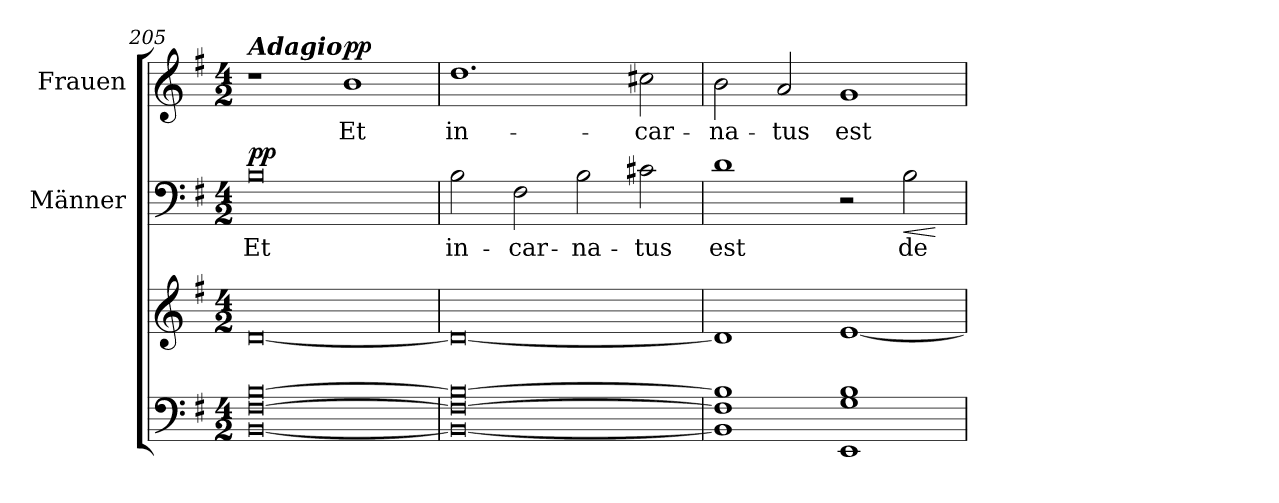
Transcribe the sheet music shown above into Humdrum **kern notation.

**kern	**kern	**kern	**text	**dynam	**kern	**text	**dynam
*part3	*part3	*part2	*part2	*part2	*part1	*part1	*part1
*staff4	*staff3	*staff2	*staff2	*staff2	*staff1	*staff1	*staff1
*	*	*I"Männer	*	*	*I"Frauen	*	*
!!LO:LB:g=z
*clefF4	*clefG2	*clefF4	*	*	*clefG2	*	*
*k[f#]	*k[f#]	*k[f#]	*	*	*k[f#]	*	*
*G:	*G:	*G:	*	*	*G:	*	*
*M4/2	*M4/2	*M4/2	*	*	*M4/2	*	*
=205	=205	=205	=205	=205	=205	=205	=205
*^	*	*	*	*	*	*	*
!	!	!	!	!	!	!LO:TX:a:Bi:t=Adagio	!	!
!	!	!	!	!LO:LY:b	!LO:DY:a	!	!	!
[>0F# [>0B	[<0BB	[0d	0B	Et	pp	1r	.	.
!	!	!	!	!	!	!	!LO:LY:b	!LO:DY:a
.	.	.	.	.	.	1b	Et	pp
=206	=206	=206	=206	=206	=206	=206	=206	=206
!	!	!	!	!LO:LY:b	!	!	!LO:LY:b	!
0F#_ 0B_	0BB_	0d_	2B\	in-	.	1.dd	in-	.
!	!	!	!	!LO:LY:b	!	!	!	!
.	.	.	2F#\	-car-	.	.	.	.
!	!	!	!	!LO:LY:b	!	!	!	!
.	.	.	2B\	-na-	.	.	.	.
!	!	!	!	!LO:LY:b	!	!	!LO:LY:b	!
.	.	.	2c#X\	-tus	.	2cc#X\	-car-	.
=207	=207	=207	=207	=207	=207	=207	=207	=207
!	!	!	!	!LO:LY:b	!	!	!LO:LY:b	!
1F#] 1B]	1BB]	1d]	1d	est	.	2b\	-na-	.
!	!	!	!	!	!	!	!LO:LY:b	!
.	.	.	.	.	.	2a/	-tus	.
!	!	!	!	!	!	!	!LO:LY:b	!
1G 1B	1EE	[1e	2r	.	.	1g	est	.
!	!	!	!	!LO:LY:b	!LO:HP:b	!	!	!
.	.	.	2B\	de	<	.	.	.
*v	*v	*	*	*	*	*	*	*
.	.	.	.	[	.	.	.
=	=	=	=	=	=	=	=
*-	*-	*-	*-	*-	*-	*-	*-
